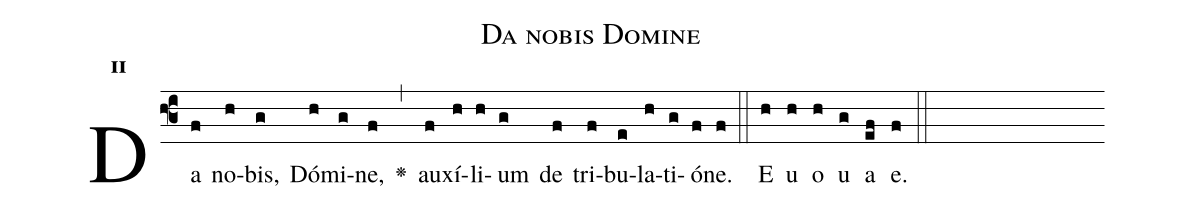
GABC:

name:Da nobis Domine;
office-part:Antiphona;
mode:2;
%%
initial-style: 1;
name: Da nobis Domine;
book: Antiphonae & Responsoria/Tomus III, p. 58;
occasion: Psalterium Hebdomada II Feria VI;
office-part: Hora media Ant 3;
user-notes: ;
commentary: ;
annotation: 2d;
centering-scheme: english;
fontsize: 12;
font: OFLSortsMillGoudy;
height: 11;
width: 4.5;
%%
(f3)Da(f) no(h)bis,(g) Dó(h)mi(g)ne,(f) <v>\greheightstar</v>(,) au(f)xí(h)li(h)um(g) de(f) tri(f)bu(e)la(h)ti(g)ó(f)ne.(f) (::)
E(h) u(h) o(h) u(g) a(ef) e.(f) (::)
